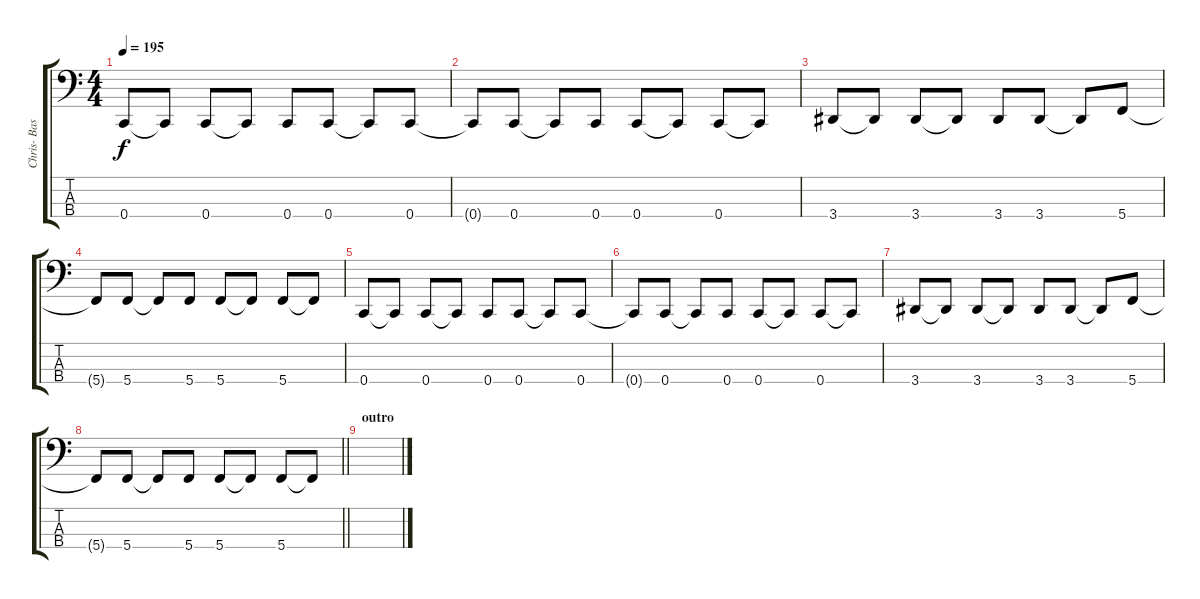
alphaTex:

\track ("Chris- Bass" "Chris- Bas") {instrument electricbassfinger}
\staff {score tabs}
\tuning (F2 C2 G1 C1) {hide}
\ts (4 4)
\tempo 195
\clef f4
\ks c
0.4.8{dy f} 0.4{t}.8 0.4.8 0.4{t}.8 0.4.8 0.4.8 0.4{t}.8 0.4.8 |
0.4{t}.8 0.4.8 0.4{t}.8 0.4.8 0.4.8 0.4{t}.8 0.4.8 0.4{t}.8 |
3.4.8 3.4{t}.8 3.4.8 3.4{t}.8 3.4.8 3.4.8 3.4{t}.8 5.4.8 |
5.4{t}.8 5.4.8 5.4{t}.8 5.4.8 5.4.8 5.4{t}.8 5.4.8 5.4{t}.8 |
0.4.8 0.4{t}.8 0.4.8 0.4{t}.8 0.4.8 0.4.8 0.4{t}.8 0.4.8 |
0.4{t}.8 0.4.8 0.4{t}.8 0.4.8 0.4.8 0.4{t}.8 0.4.8 0.4{t}.8 |
3.4.8 3.4{t}.8 3.4.8 3.4{t}.8 3.4.8 3.4.8 3.4{t}.8 5.4.8 |
\barLineRight lightlight
5.4{t}.8 5.4.8 5.4{t}.8 5.4.8 5.4.8 5.4{t}.8 5.4.8 5.4{t}.8 |
\section ("" "outro")
